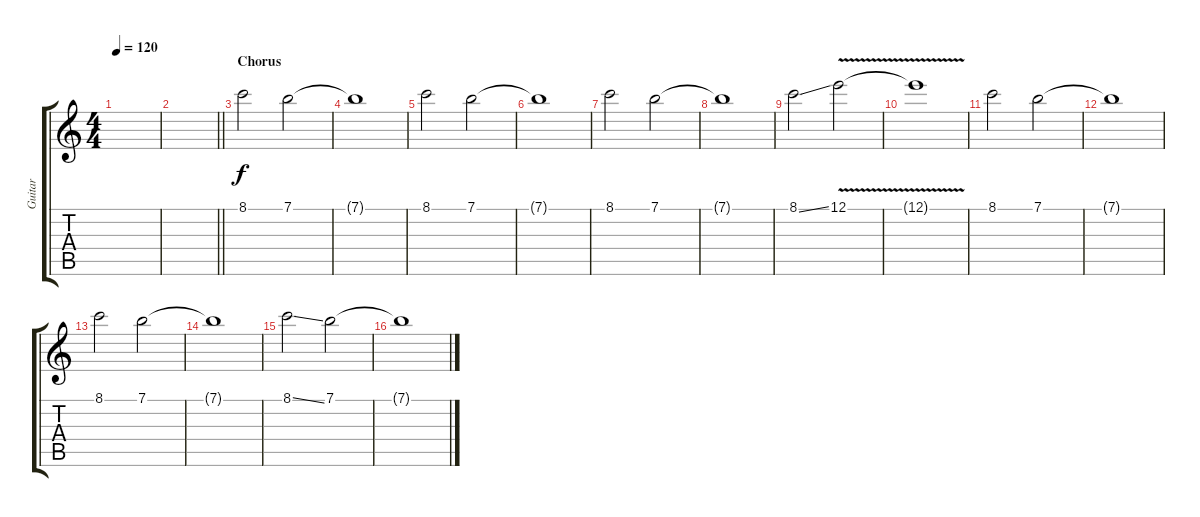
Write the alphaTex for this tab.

\track ("Guitar" "Guitar") {instrument distortionguitar}
\staff {score tabs}
\tuning (E4 B3 G3 D3 A2 E2) {hide}
\ts (4 4)
\tempo 120
\clef g2
\ks c
|
\barLineRight lightlight
|
\section ("" "Chorus")
8.1.2{volume 13} 7.1.2 |
7.1{t}.1 |
8.1.2 7.1.2 |
7.1{t}.1 |
8.1.2 7.1.2 |
7.1{t}.1 |
8.1{ss}.2 12.1{v}.2 |
12.1{t}.1 |
8.1.2 7.1.2 |
7.1{t}.1 |
8.1.2 7.1.2 |
7.1{t}.1 |
8.1{ss}.2 7.1.2 |
7.1{t}.1
